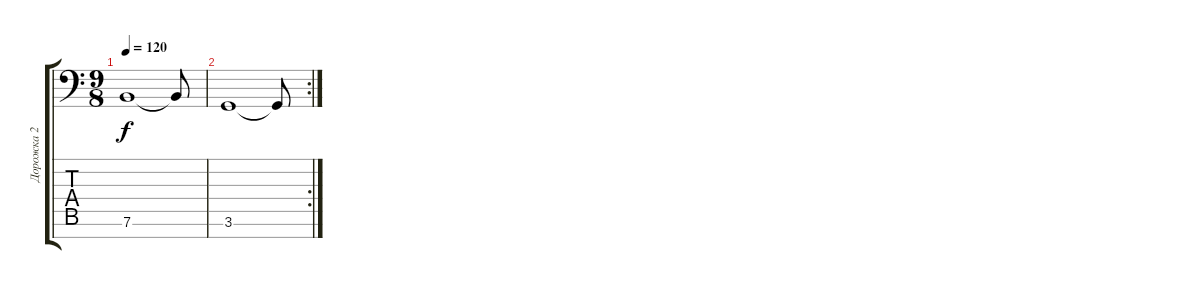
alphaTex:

\track ("Дорожка 2" "Дорожка 2") {instrument electricguitarclean}
\staff {score tabs}
\tuning (E4 B3 G3 D3 A2 E1 B0) {hide}
\ts (9 8)
\tempo 120
\clef f4
\ks c
7.6.1{dy f} 7.6{t}.8 |
\rc 2
3.6.1 3.6{t}.8
